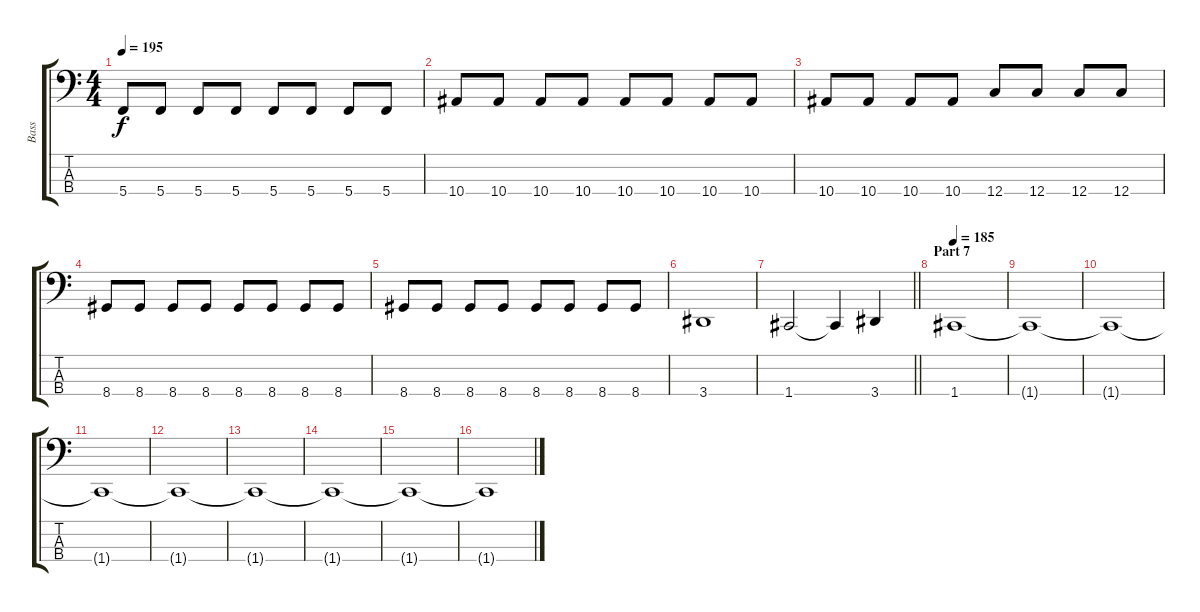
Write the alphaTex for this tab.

\track ("Bass" "Bass") {instrument electricbassfinger}
\staff {score tabs}
\tuning (F2 C2 G1 C1) {hide}
\ts (4 4)
\tempo 195
\clef f4
\ks c
5.4.8{dy f} 5.4.8 5.4.8 5.4.8 5.4.8 5.4.8 5.4.8 5.4.8 |
10.4.8 10.4.8 10.4.8 10.4.8 10.4.8 10.4.8 10.4.8 10.4.8 |
10.4.8 10.4.8 10.4.8 10.4.8 12.4.8 12.4.8 12.4.8 12.4.8 |
8.4.8 8.4.8 8.4.8 8.4.8 8.4.8 8.4.8 8.4.8 8.4.8 |
8.4.8 8.4.8 8.4.8 8.4.8 8.4.8 8.4.8 8.4.8 8.4.8 |
3.4.1 |
\barLineRight lightlight
1.4.2 1.4{t}.4 3.4.4 |
\section ("" "Part 7")
\tempo 185
1.4.1{volume 8} |
1.4{t}.1 |
1.4{t}.1 |
1.4{t}.1 |
1.4{t}.1 |
1.4{t}.1{volume 4} |
1.4{t}.1 |
1.4{t}.1 |
1.4{t}.1
